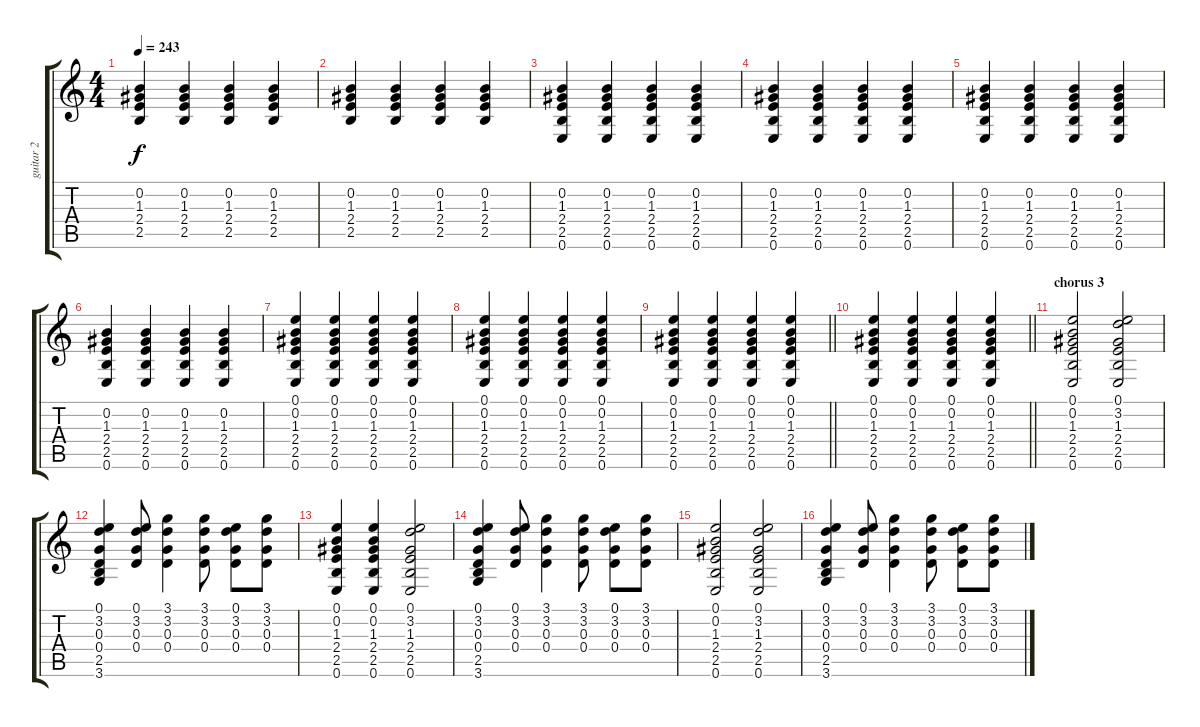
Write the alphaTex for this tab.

\track ("guitar 2" "guitar 2") {instrument electricguitarclean}
\staff {score tabs}
\tuning (E4 B3 G3 D3 A2 E2) {hide}
\ts (4 4)
\tempo 243
\clef g2
\ks c
(0.2 1.3 2.4 2.5).4{dy f} (0.2 1.3 2.4 2.5).4 (0.2 1.3 2.4 2.5).4 (0.2 1.3 2.4 2.5).4 |
(0.2 1.3 2.4 2.5).4 (0.2 1.3 2.4 2.5).4 (0.2 1.3 2.4 2.5).4 (0.2 1.3 2.4 2.5).4 |
(0.2 1.3 2.4 2.5 0.6).4{volume 12} (0.2 1.3 2.4 2.5 0.6).4 (0.2 1.3 2.4 2.5 0.6).4 (0.2 1.3 2.4 2.5 0.6).4 |
(0.2 1.3 2.4 2.5 0.6).4 (0.2 1.3 2.4 2.5 0.6).4 (0.2 1.3 2.4 2.5 0.6).4 (0.2 1.3 2.4 2.5 0.6).4 |
(0.2 1.3 2.4 2.5 0.6).4 (0.2 1.3 2.4 2.5 0.6).4 (0.2 1.3 2.4 2.5 0.6).4 (0.2 1.3 2.4 2.5 0.6).4 |
(0.2 1.3 2.4 2.5 0.6).4 (0.2 1.3 2.4 2.5 0.6).4 (0.2 1.3 2.4 2.5 0.6).4 (0.2 1.3 2.4 2.5 0.6).4 |
(0.1 0.2 1.3 2.4 2.5 0.6).4 (0.1 0.2 1.3 2.4 2.5 0.6).4 (0.1 0.2 1.3 2.4 2.5 0.6).4 (0.1 0.2 1.3 2.4 2.5 0.6).4 |
(0.1 0.2 1.3 2.4 2.5 0.6).4 (0.1 0.2 1.3 2.4 2.5 0.6).4 (0.1 0.2 1.3 2.4 2.5 0.6).4 (0.1 0.2 1.3 2.4 2.5 0.6).4 |
\barLineRight lightlight
(0.1 0.2 1.3 2.4 2.5 0.6).4 (0.1 0.2 1.3 2.4 2.5 0.6).4 (0.1 0.2 1.3 2.4 2.5 0.6).4 (0.1 0.2 1.3 2.4 2.5 0.6).4 |
\barLineRight lightlight
(0.1 0.2 1.3 2.4 2.5 0.6).4 (0.1 0.2 1.3 2.4 2.5 0.6).4 (0.1 0.2 1.3 2.4 2.5 0.6).4 (0.1 0.2 1.3 2.4 2.5 0.6).4 |
\section ("" "chorus 3")
(0.1 0.2 1.3 2.4 2.5 0.6).2 (0.1 3.2 1.3 2.4 2.5 0.6).2 |
(0.1 3.2 0.3 0.4 2.5 3.6).4 (0.1 3.2 0.3 0.4).8 (3.1 3.2 0.3 0.4).4 (3.1 3.2 0.3 0.4).8 (0.1 3.2 0.3 0.4).8 (3.1 3.2 0.3 0.4).8 |
(0.1 0.2 1.3 2.4 2.5 0.6).4 (0.1 0.2 1.3 2.4 2.5 0.6).4 (0.1 3.2 1.3 2.4 2.5 0.6).2 |
(0.1 3.2 0.3 0.4 2.5 3.6).4 (0.1 3.2 0.3 0.4).8 (3.1 3.2 0.3 0.4).4 (3.1 3.2 0.3 0.4).8 (0.1 3.2 0.3 0.4).8 (3.1 3.2 0.3 0.4).8 |
(0.1 0.2 1.3 2.4 2.5 0.6).2 (0.1 3.2 1.3 2.4 2.5 0.6).2 |
(0.1 3.2 0.3 0.4 2.5 3.6).4 (0.1 3.2 0.3 0.4).8 (3.1 3.2 0.3 0.4).4 (3.1 3.2 0.3 0.4).8 (0.1 3.2 0.3 0.4).8 (3.1 3.2 0.3 0.4).8
